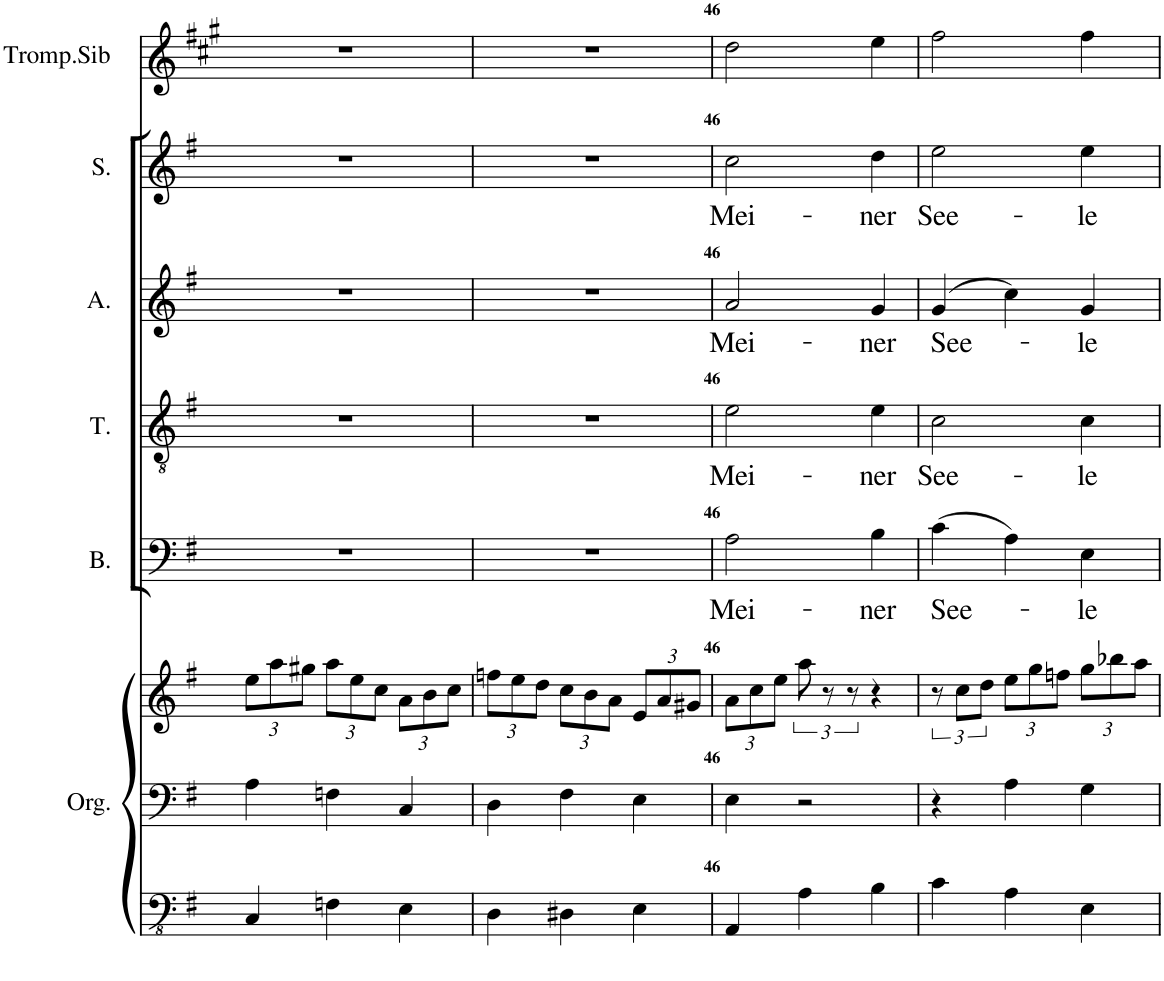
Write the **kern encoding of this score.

**kern	**kern	**kern	**kern	**text	**kern	**text	**kern	**text	**kern	**text	**kern
*part6	*part6	*part6	*part5	*part5	*part4	*part4	*part3	*part3	*part2	*part2	*part1
*staff8	*staff7	*staff6	*staff5	*staff5	*staff4	*staff4	*staff3	*staff3	*staff2	*staff2	*staff1
*I"Orgue à tuyaux	*	*	*I"Bass	*	*I"Ténor	*	*I"Alto	*	*I"Soprano	*	*I"Trompette Sib
*I'Org.	*	*	*I'B.	*	*I'T.	*	*I'A.	*	*I'S.	*	*I'Tromp.Sib
!!LO:PB:g=z
*clefFv4	*clefF4	*clefG2	*clefF4	*	*clefGv2	*	*clefG2	*	*clefG2	*	*clefG2
*	*	*	*	*	*	*	*	*	*	*	*Trd1c2
*k[f#]	*k[f#]	*k[f#]	*k[f#]	*	*k[f#]	*	*k[f#]	*	*k[f#]	*	*k[f#c#g#]
*M3/4	*M3/4	*M3/4	*M3/4	*	*M3/4	*	*M3/4	*	*M3/4	*	*M3/4
*	*	*Xbrackettup	*	*	*	*	*	*	*	*	*
=44	=44	=44	=44	=44	=44	=44	=44	=44	=44	=44	=44
4CC/	4A\	12ee\L	2.r	.	2.r	.	2.r	.	2.r	.	2.r
.	.	12aa\	.	.	.	.	.	.	.	.	.
.	.	12gg#X\J	.	.	.	.	.	.	.	.	.
4FFn\	4Fn\	12aa\L	.	.	.	.	.	.	.	.	.
.	.	12ee\	.	.	.	.	.	.	.	.	.
.	.	12cc\J	.	.	.	.	.	.	.	.	.
4EE\	4C/	12a\L	.	.	.	.	.	.	.	.	.
.	.	12b\	.	.	.	.	.	.	.	.	.
.	.	12cc\J	.	.	.	.	.	.	.	.	.
=45	=45	=45	=45	=45	=45	=45	=45	=45	=45	=45	=45
4DD\	4D\	12ffn\L	2.r	.	2.r	.	2.r	.	2.r	.	2.r
.	.	12ee\	.	.	.	.	.	.	.	.	.
.	.	12dd\J	.	.	.	.	.	.	.	.	.
4DD#X\	4F#\	12cc\L	.	.	.	.	.	.	.	.	.
.	.	12b\	.	.	.	.	.	.	.	.	.
.	.	12a\J	.	.	.	.	.	.	.	.	.
4EE\	4E\	12e/L	.	.	.	.	.	.	.	.	.
.	.	12a/	.	.	.	.	.	.	.	.	.
.	.	12g#X/J	.	.	.	.	.	.	.	.	.
=46	=46	=46	=46	=46	=46	=46	=46	=46	=46	=46	=46
!	!	!	!	!LO:LY:b	!	!LO:LY:b	!	!LO:LY:b	!	!LO:LY:b	!
4AAA/	4E\	12a\L	2A\	Mei-	2e\	Mei-	2a/	Mei-	2cc\	Mei-	2dd\
.	.	12cc\	.	.	.	.	.	.	.	.	.
.	.	12ee\J	.	.	.	.	.	.	.	.	.
*	*	*brackettup	*	*	*	*	*	*	*	*	*
4AA\	2r	12aa\	.	.	.	.	.	.	.	.	.
.	.	12r	.	.	.	.	.	.	.	.	.
.	.	12r	.	.	.	.	.	.	.	.	.
!	!	!	!	!LO:LY:b	!	!LO:LY:b	!	!LO:LY:b	!	!LO:LY:b	!
4BB\	.	4r	4B\	-ner	4e\	-ner	4g/	-ner	4dd\	-ner	4ee\
=47	=47	=47	=47	=47	=47	=47	=47	=47	=47	=47	=47
!	!	!	!	!LO:LY:b	!	!LO:LY:b	!	!LO:LY:b	!	!LO:LY:b	!
4C\	4r	12r	(4c\	See-	2c\	See-	(4g/	See-	2ee\	See-	2ff#\
.	.	12cc\L	.	.	.	.	.	.	.	.	.
.	.	12dd\J	.	.	.	.	.	.	.	.	.
*	*	*Xbrackettup	*	*	*	*	*	*	*	*	*
4AA\	4A\	12ee\L	4A\)	.	.	.	4cc\)	.	.	.	.
.	.	12gg\	.	.	.	.	.	.	.	.	.
.	.	12ffn\J	.	.	.	.	.	.	.	.	.
!	!	!	!	!LO:LY:b	!	!LO:LY:b	!	!LO:LY:b	!	!LO:LY:b	!
4EE\	4G\	12gg\L	4E\	-le	4c\	-le	4g/	-le	4ee\	-le	4ff#\
.	.	12bb-X\	.	.	.	.	.	.	.	.	.
.	.	12aa\J	.	.	.	.	.	.	.	.	.
=	=	=	=	=	=	=	=	=	=	=	=
*-	*-	*-	*-	*-	*-	*-	*-	*-	*-	*-	*-
